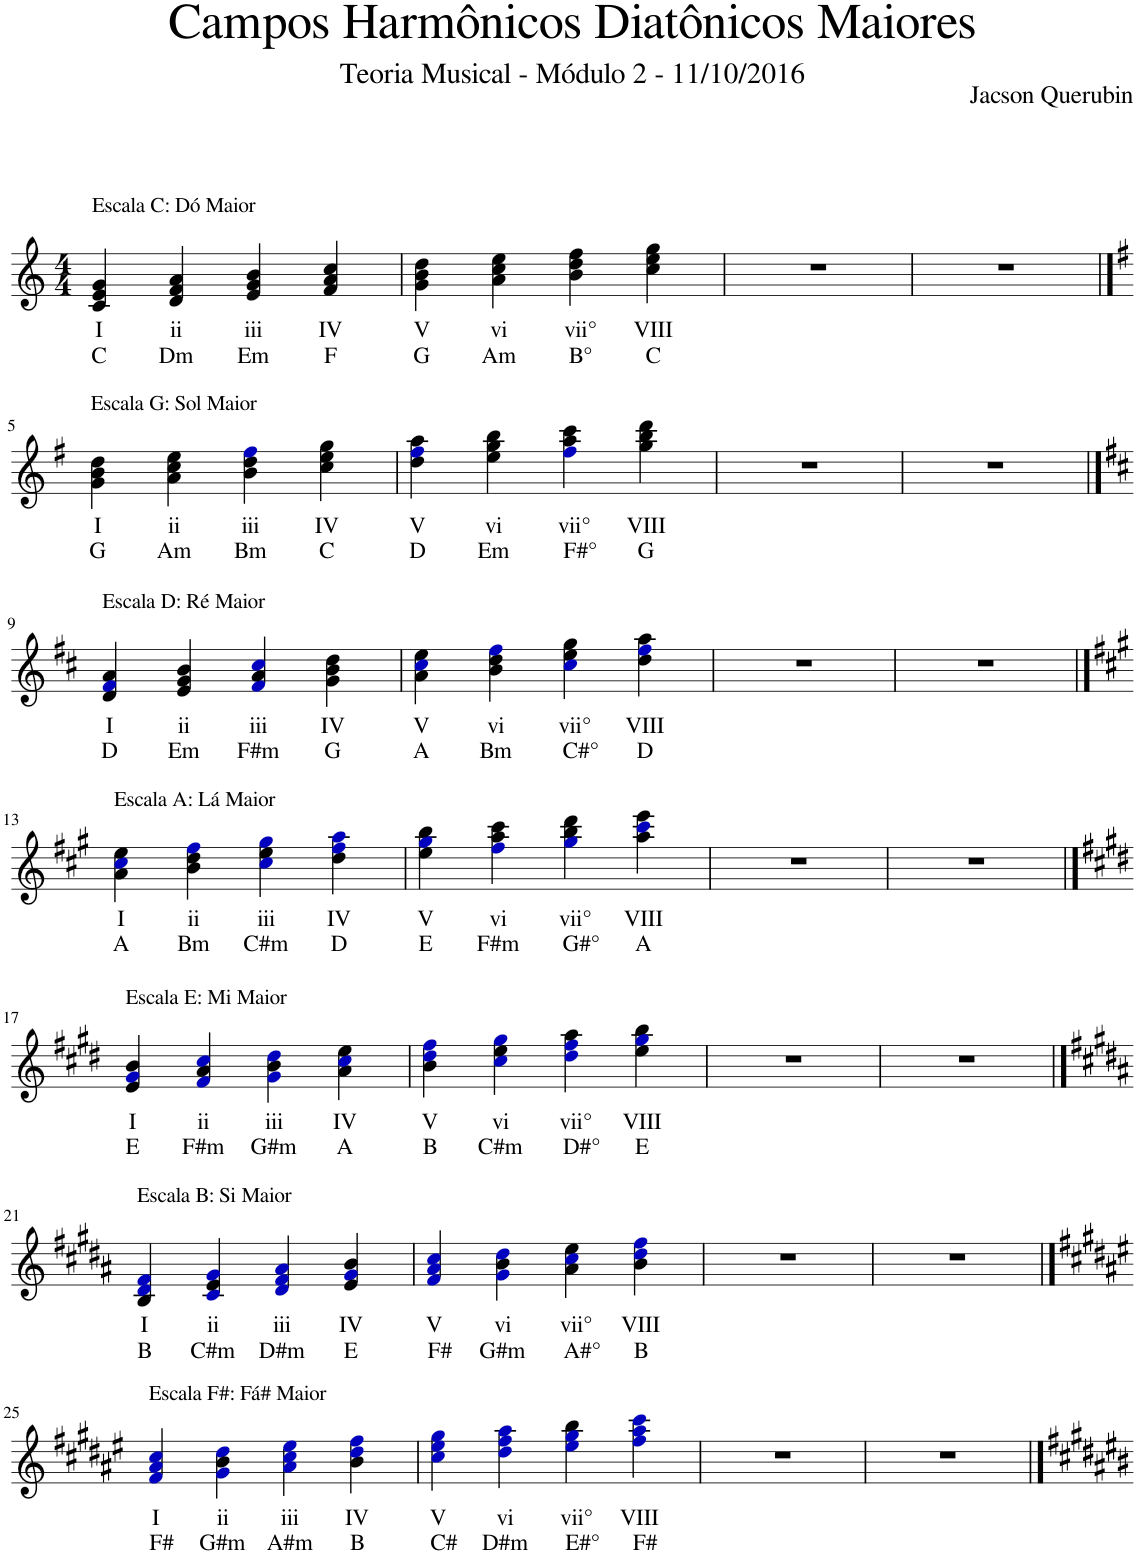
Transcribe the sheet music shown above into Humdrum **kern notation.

**kern	**text	**text
*part1	*part1	*part1
*staff1	*staff1	*staff1
*I"Piano	*	*
*I'Pno.	*	*
*clefG2	*	*
*k[]	*	*
*M4/4	*	*
=1	=1	=1
!LO:TX:a:t=Escala C&colon; Dó Maior	!	!
!	!LO:LY:b	!LO:LY:b
4c/ 4e/ 4g/	I	C
!	!LO:LY:b	!LO:LY:b
4d/ 4f/ 4a/	ii	Dm
!	!LO:LY:b	!LO:LY:b
4ei/ 4g/ 4b/	iii	Em
!	!LO:LY:b	!LO:LY:b
4f/ 4a/ 4cc/	IV	F
=2	=2	=2
!	!LO:LY:b	!LO:LY:b
4g\ 4b\ 4dd\	V	G
!	!LO:LY:b	!LO:LY:b
4a\ 4cc\ 4ee\	vi	Am
!	!LO:LY:b	!LO:LY:b
4bi\ 4dd\ 4ff\	vii°	B°
!	!LO:LY:b	!LO:LY:b
4cc\ 4ee\ 4gg\	VIII	C
=3	=3	=3
1r	.	.
=4	=4	=4
1r	.	.
!!LO:LB:g=z
==5	==5	==5
*k[f#]	*	*
!LO:TX:a:t=Escala G&colon; Sol Maior	!	!
!	!LO:LY:b	!LO:LY:b
4g\ 4b\ 4dd\	I	G
!	!LO:LY:b	!LO:LY:b
4a\ 4cc\ 4ee\	ii	Am
!	!LO:LY:b	!LO:LY:b
4b\ 4dd\ 4ff#j\	iii	Bm
!	!LO:LY:b	!LO:LY:b
4cc\ 4ee\ 4gg\	IV	C
=6	=6	=6
!	!LO:LY:b	!LO:LY:b
4dd\ 4ff#j\ 4aa\	V	D
!	!LO:LY:b	!LO:LY:b
4ee\ 4gg\ 4bb\	vi	Em
!	!LO:LY:b	!LO:LY:b
4ff#j\ 4aa\ 4ccc\	vii°	F#°
!	!LO:LY:b	!LO:LY:b
4gg\ 4bb\ 4ddd\	VIII	G
=7	=7	=7
1r	.	.
=8	=8	=8
1r	.	.
!!LO:LB:g=z
==9	==9	==9
*k[f#c#]	*	*
!LO:TX:a:t=Escala D&colon; Ré Maior	!	!
!	!LO:LY:b	!LO:LY:b
4d/ 4f#j/ 4a/	I	D
!	!LO:LY:b	!LO:LY:b
4e/ 4g/ 4b/	ii	Em
!	!LO:LY:b	!LO:LY:b
4f#j/ 4a/ 4cc#j/	iii	F#m
!	!LO:LY:b	!LO:LY:b
4g\ 4b\ 4dd\	IV	G
=10	=10	=10
!	!LO:LY:b	!LO:LY:b
4a\ 4cc#j\ 4ee\	V	A
!	!LO:LY:b	!LO:LY:b
4b\ 4dd\ 4ff#j\	vi	Bm
!	!LO:LY:b	!LO:LY:b
4cc#j\ 4ee\ 4gg\	vii°	C#°
!	!LO:LY:b	!LO:LY:b
4dd\ 4ff#j\ 4aa\	VIII	D
=11	=11	=11
1r	.	.
=12	=12	=12
1r	.	.
!!LO:LB:g=z
==13	==13	==13
*k[f#c#g#]	*	*
!LO:TX:a:t=Escala A&colon; Lá Maior	!	!
!	!LO:LY:b	!LO:LY:b
4a\ 4cc#j\ 4ee\	I	A
!	!LO:LY:b	!LO:LY:b
4b\ 4dd\ 4ff#j\	ii	Bm
!	!LO:LY:b	!LO:LY:b
4cc#j\ 4ee\ 4gg#j\	iii	C#m
!	!LO:LY:b	!LO:LY:b
4dd\ 4ff#j\ 4aaj\	IV	D
=14	=14	=14
!	!LO:LY:b	!LO:LY:b
4ee\ 4gg#j\ 4bb\	V	E
!	!LO:LY:b	!LO:LY:b
4ff#j\ 4aa\ 4ccc#\	vi	F#m
!	!LO:LY:b	!LO:LY:b
4gg#j\ 4bb\ 4ddd\	vii°	G#°
!	!LO:LY:b	!LO:LY:b
4aa\ 4ccc#j\ 4eee\	VIII	A
=15	=15	=15
1r	.	.
=16	=16	=16
1r	.	.
!!LO:LB:g=z
==17	==17	==17
*k[f#c#g#d#]	*	*
!LO:TX:a:t=Escala E&colon; Mi Maior	!	!
!	!LO:LY:b	!LO:LY:b
4e/ 4g#j/ 4b/	I	E
!	!LO:LY:b	!LO:LY:b
4f#j/ 4a/ 4cc#j/	ii	F#m
!	!LO:LY:b	!LO:LY:b
4g#j\ 4b\ 4dd#j\	iii	G#m
!	!LO:LY:b	!LO:LY:b
4a\ 4cc#j\ 4ee\	IV	A
=18	=18	=18
!	!LO:LY:b	!LO:LY:b
4b\ 4dd#j\ 4ff#j\	V	B
!	!LO:LY:b	!LO:LY:b
4cc#j\ 4ee\ 4gg#j\	vi	C#m
!	!LO:LY:b	!LO:LY:b
4dd#j\ 4ff#j\ 4aa\	vii°	D#°
!	!LO:LY:b	!LO:LY:b
4ee\ 4gg#j\ 4bb\	VIII	E
=19	=19	=19
1r	.	.
=20	=20	=20
1r	.	.
!!LO:LB:g=z
==21	==21	==21
*k[f#c#g#d#a#]	*	*
!LO:TX:a:t=Escala B&colon; Si Maior	!	!
!	!LO:LY:b	!LO:LY:b
4B/ 4d#j/ 4f#j/	I	B
!	!LO:LY:b	!LO:LY:b
4c#j/ 4e/ 4g#j/	ii	C#m
!	!LO:LY:b	!LO:LY:b
4d#j/ 4f#j/ 4a#j/	iii	D#m
!	!LO:LY:b	!LO:LY:b
4e/ 4g#j/ 4b/	IV	E
=22	=22	=22
!	!LO:LY:b	!LO:LY:b
4f#j/ 4a#j/ 4cc#j/	V	F#
!	!LO:LY:b	!LO:LY:b
4g#j\ 4b\ 4dd#j\	vi	G#m
!	!LO:LY:b	!LO:LY:b
4a#Z\ 4cc#j\ 4ee\	vii°	A#°
!	!LO:LY:b	!LO:LY:b
4b\ 4dd#j\ 4ff#j\	VIII	B
=23	=23	=23
1r	.	.
=24	=24	=24
1r	.	.
!!LO:LB:g=z
==25	==25	==25
*k[f#c#g#d#a#e#]	*	*
!LO:TX:a:t=Escala F#&colon; Fá# Maior	!	!
!	!LO:LY:b	!LO:LY:b
4f#j/ 4a#j/ 4cc#j/	I	F#
!	!LO:LY:b	!LO:LY:b
4g#j\ 4b\ 4dd#j\	ii	G#m
!	!LO:LY:b	!LO:LY:b
4a#j\ 4cc#j\ 4ee#j\	iii	A#m
!	!LO:LY:b	!LO:LY:b
4bZ\ 4dd#j\ 4ff#j\	IV	B
=26	=26	=26
!	!LO:LY:b	!LO:LY:b
4cc#j\ 4ee#j\ 4gg#j\	V	C#
!	!LO:LY:b	!LO:LY:b
4dd#j\ 4ff#j\ 4aa#j\	vi	D#m
!	!LO:LY:b	!LO:LY:b
4ee#j\ 4gg#j\ 4bb\	vii°	E#°
!	!LO:LY:b	!LO:LY:b
4ff#j\ 4aa#j\ 4ccc#j\	VIII	F#
=27	=27	=27
1r	.	.
=28	=28	=28
1r	.	.
==	==	==
*-	*-	*-
